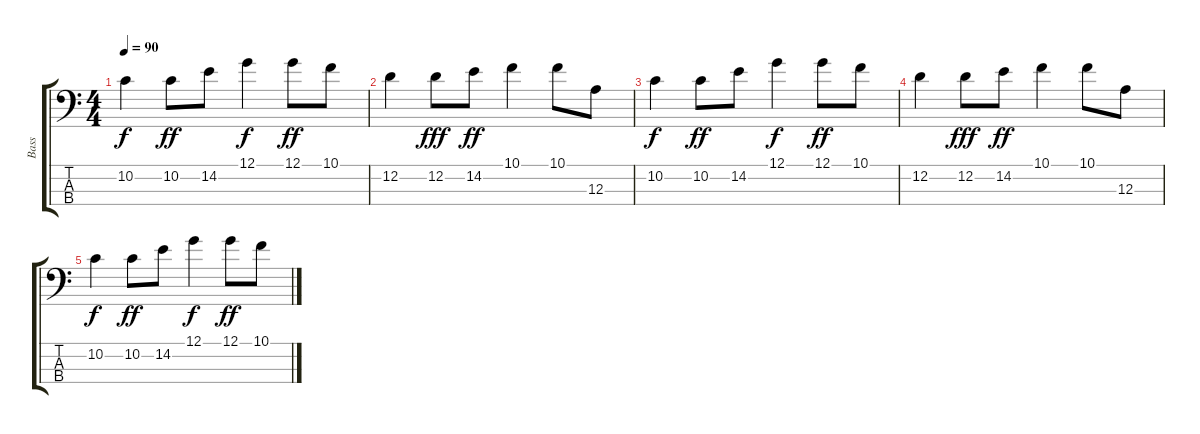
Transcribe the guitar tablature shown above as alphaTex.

\track ("Bass" "Bass") {instrument electricbassfinger}
\staff {score tabs}
\tuning (G2 D2 A1 E1) {hide}
\ts (4 4)
\tempo 90
\clef f4
\ks c
10.2.4{dy f} 10.2.8{dy ff} 14.2.8 12.1.4{dy f} 12.1.8{dy ff} 10.1.8 |
12.2.4 12.2.8{dy fff} 14.2.8{dy ff} 10.1.4 10.1.8 12.3.8 |
10.2.4{dy f} 10.2.8{dy ff} 14.2.8 12.1.4{dy f} 12.1.8{dy ff} 10.1.8 |
12.2.4 12.2.8{dy fff} 14.2.8{dy ff} 10.1.4 10.1.8 12.3.8 |
10.2.4{dy f} 10.2.8{dy ff} 14.2.8 12.1.4{dy f} 12.1.8{dy ff} 10.1.8
